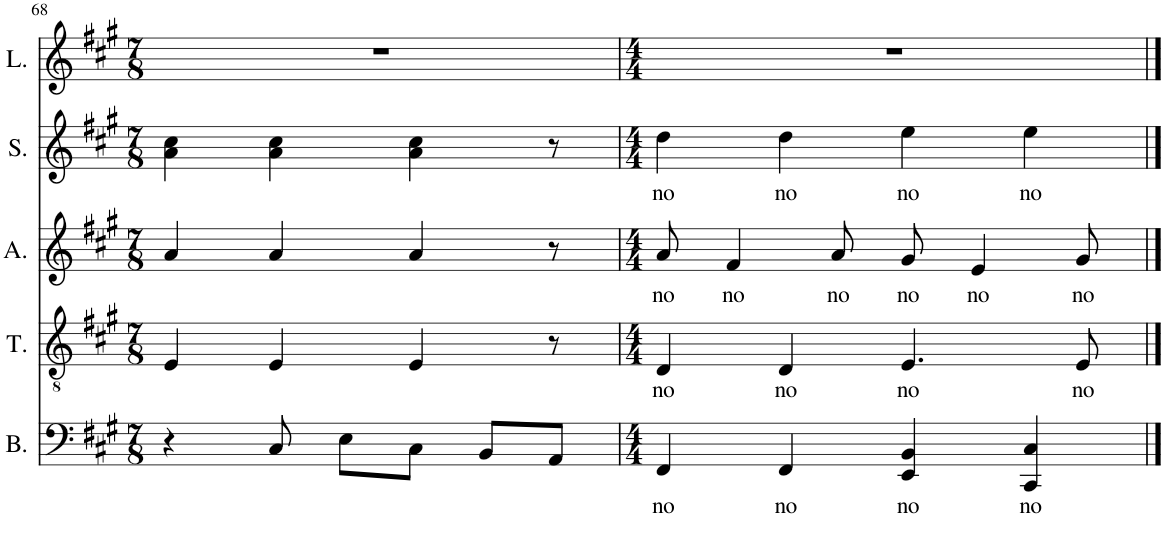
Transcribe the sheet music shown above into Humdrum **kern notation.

**kern	**text	**kern	**text	**kern	**text	**kern	**text	**kern
*part5	*part5	*part4	*part4	*part3	*part3	*part2	*part2	*part1
*staff5	*staff5	*staff4	*staff4	*staff3	*staff3	*staff2	*staff2	*staff1
*I"Ba$$	*	*I"Tenor	*	*I"Alto	*	*I"Soprano	*	*I"Lead
*I'B.	*	*I'T.	*	*I'A.	*	*I'S.	*	*I'L.
!!LO:PB:g=z
*clefF4	*	*clefGv2	*	*clefG2	*	*clefG2	*	*clefG2
*k[f#c#g#]	*	*k[f#c#g#]	*	*k[f#c#g#]	*	*k[f#c#g#]	*	*k[f#c#g#]
*M7/8	*	*M7/8	*	*M7/8	*	*M7/8	*	*M7/8
=68	=68	=68	=68	=68	=68	=68	=68	=68
4r	.	4E/	.	4a/	.	4a\ 4cc#\	.	2..r
8C#/	.	4E/	.	4a/	.	4a\ 4cc#\	.	.
8E\L	.	.	.	.	.	.	.	.
8C#\J	.	4E/	.	4a/	.	4a\ 4cc#\	.	.
8BB/L	.	.	.	.	.	.	.	.
8AA/J	.	8r	.	8r	.	8r	.	.
=69	=69	=69	=69	=69	=69	=69	=69	=69
*M4/4	*	*M4/4	*	*M4/4	*	*M4/4	*	*M4/4
!	!LO:LY:b	!	!LO:LY:b	!	!LO:LY:b	!	!LO:LY:b	!
4FF#/	no	4D/	no	8a/	no	4dd\	no	1r
!	!	!	!	!	!LO:LY:b	!	!	!
.	.	.	.	4f#/	no	.	.	.
!	!LO:LY:b	!	!LO:LY:b	!	!	!	!LO:LY:b	!
4FF#/	no	4D/	no	.	.	4dd\	no	.
!	!	!	!	!	!LO:LY:b	!	!	!
.	.	.	.	8a/	no	.	.	.
!	!LO:LY:b	!	!LO:LY:b	!	!LO:LY:b	!	!LO:LY:b	!
4EE/ 4BB/	no	4.E/	no	8g#/	no	4ee\	no	.
!	!	!	!	!	!LO:LY:b	!	!	!
.	.	.	.	4e/	no	.	.	.
!	!LO:LY:b	!	!	!	!	!	!LO:LY:b	!
4CC#/ 4C#/	no	.	.	.	.	4ee\	no	.
!	!	!	!LO:LY:b	!	!LO:LY:b	!	!	!
.	.	8E/	no	8g#/	no	.	.	.
==	==	==	==	==	==	==	==	==
*-	*-	*-	*-	*-	*-	*-	*-	*-
